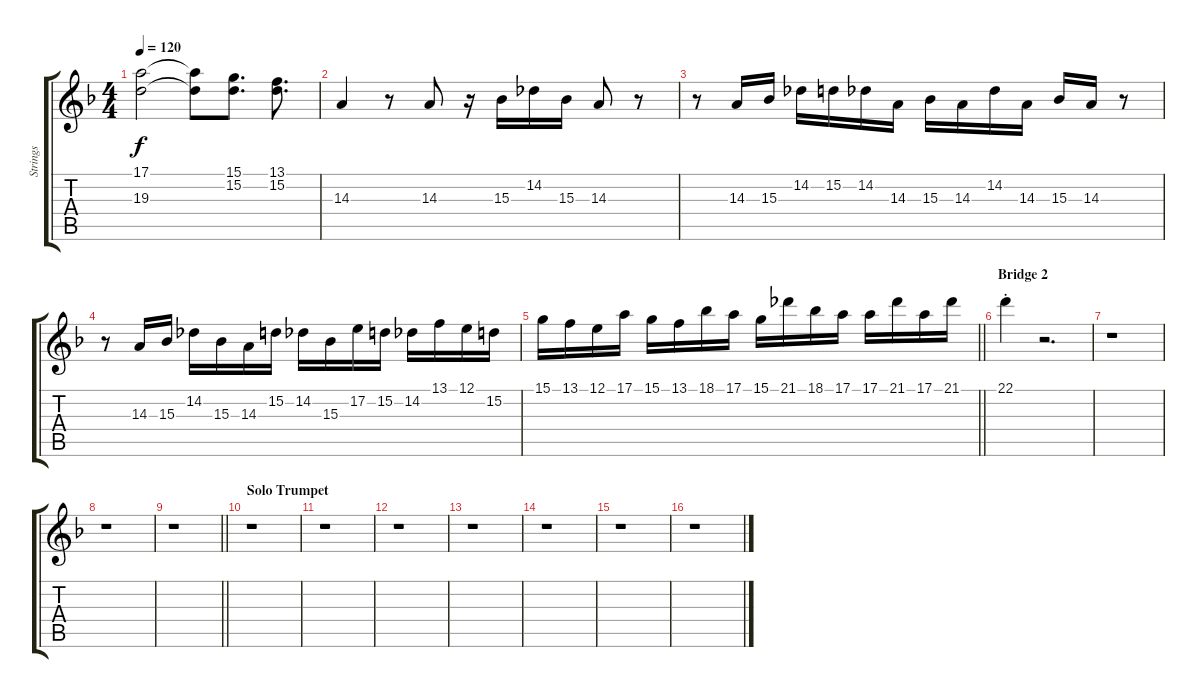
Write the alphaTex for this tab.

\track ("Strings" "Strings") {instrument synthstrings1}
\staff {score tabs}
\tuning (E4 B3 G3 D3 A2 E2) {hide}
\ts (4 4)
\tempo 120
\clef g2
\ks f
(17.1 19.3).2{dy f} (17.1{t} 19.3{t}).8 (15.1 15.2).8{d} (13.1 15.2).8{d} |
14.3.4{volume 15} r.8 14.3.8 r.16 15.3.16 14.2.16 15.3.16 14.3.8 r.8 |
r.8 14.3.16 15.3.16 14.2.16 15.2.16 14.2.16 14.3.16 15.3.16 14.3.16 14.2.16 14.3.16 15.3.16 14.3.16 r.8 |
r.8 14.3.16 15.3.16 14.2.16 15.3.16 14.3.16 15.2.16 14.2.16 15.3.16 17.2.16 15.2.16 14.2.16 13.1.16 12.1.16 15.2.16 |
\barLineRight lightlight
15.1.16 13.1.16 12.1.16 17.1.16 15.1.16 13.1.16 18.1.16 17.1.16 15.1.16 21.1.16 18.1.16 17.1.16 17.1.16 21.1.16 17.1.16 21.1.16 |
\section ("" "Bridge 2")
22.1{st}.4 r.2{d} |
r.1 |
r.1 |
\barLineRight lightlight
r.1 |
\section ("" "Solo Trumpet")
r.1 |
r.1 |
r.1 |
r.1 |
r.1 |
r.1 |
r.1
